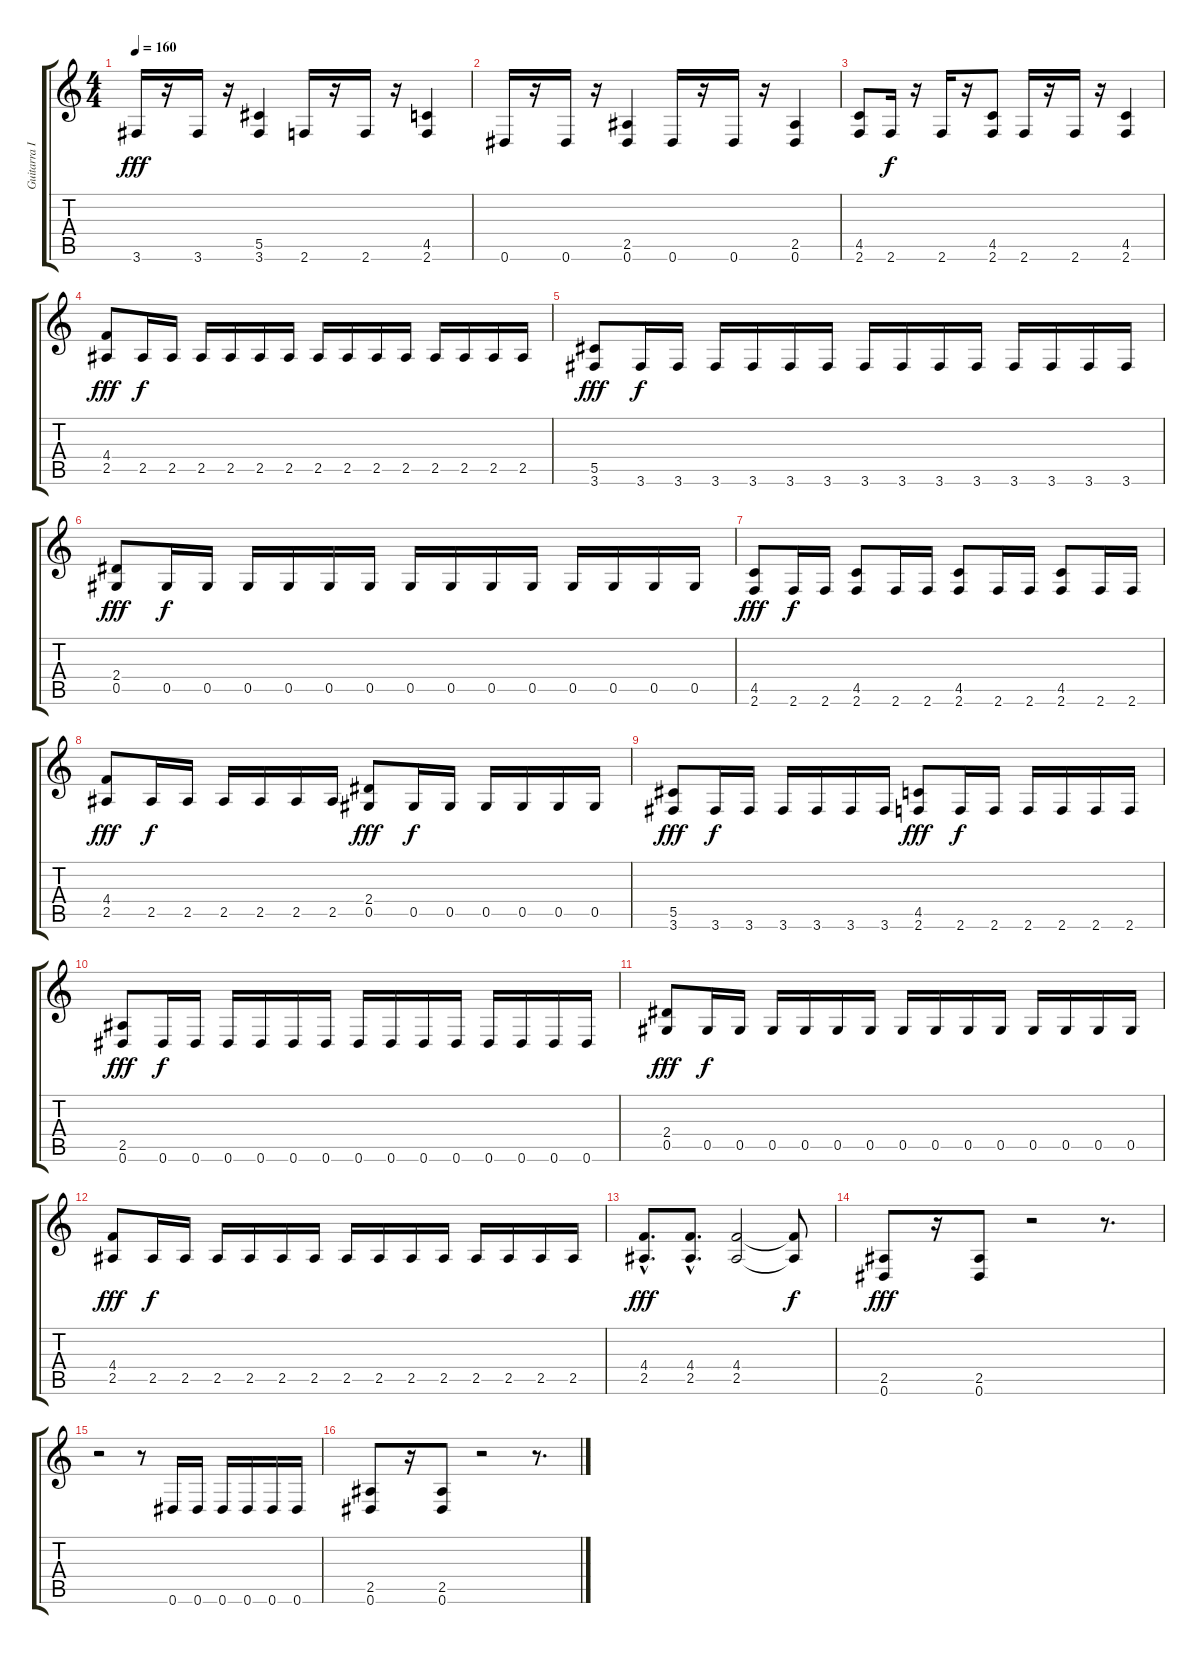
\track ("Guitarra II" "Guitarra I") {instrument distortionguitar}
\staff {score tabs}
\tuning (Eb4 Bb3 Gb3 Db3 Ab2 Eb2) {hide}
\ts (4 4)
\tempo 160
\clef g2
\ks c
3.6.16{dy fff} r.16 3.6.16 r.16 (5.5 3.6).4 2.6.16 r.16 2.6.16 r.16 (4.5 2.6).4 |
0.6.16 r.16 0.6.16 r.16 (2.5 0.6).4 0.6.16 r.16 0.6.16 r.16 (2.5 0.6).4 |
(4.5 2.6).8 2.6.16{dy f} r.16 2.6.16 r.16 (4.5 2.6).8 2.6.16 r.16 2.6.16 r.16 (4.5 2.6).4 |
(4.4 2.5).8{dy fff} 2.5.16{dy f} 2.5.16 2.5.16 2.5.16 2.5.16 2.5.16 2.5.16 2.5.16 2.5.16 2.5.16 2.5.16 2.5.16 2.5.16 2.5.16 |
(5.5 3.6).8{dy fff} 3.6.16{dy f} 3.6.16 3.6.16 3.6.16 3.6.16 3.6.16 3.6.16 3.6.16 3.6.16 3.6.16 3.6.16 3.6.16 3.6.16 3.6.16 |
(2.4 0.5).8{dy fff} 0.5.16{dy f} 0.5.16 0.5.16 0.5.16 0.5.16 0.5.16 0.5.16 0.5.16 0.5.16 0.5.16 0.5.16 0.5.16 0.5.16 0.5.16 |
(4.5 2.6).8{dy fff} 2.6.16{dy f} 2.6.16 (4.5 2.6).8 2.6.16 2.6.16 (4.5 2.6).8 2.6.16 2.6.16 (4.5 2.6).8 2.6.16 2.6.16 |
(4.4 2.5).8{dy fff} 2.5.16{dy f} 2.5.16 2.5.16 2.5.16 2.5.16 2.5.16 (2.4 0.5).8{dy fff} 0.5.16{dy f} 0.5.16 0.5.16 0.5.16 0.5.16 0.5.16 |
(5.5 3.6).8{dy fff} 3.6.16{dy f} 3.6.16 3.6.16 3.6.16 3.6.16 3.6.16 (4.5 2.6).8{dy fff} 2.6.16{dy f} 2.6.16 2.6.16 2.6.16 2.6.16 2.6.16 |
(2.5 0.6).8{dy fff} 0.6.16{dy f} 0.6.16 0.6.16 0.6.16 0.6.16 0.6.16 0.6.16 0.6.16 0.6.16 0.6.16 0.6.16 0.6.16 0.6.16 0.6.16 |
(2.4 0.5).8{dy fff} 0.5.16{dy f} 0.5.16 0.5.16 0.5.16 0.5.16 0.5.16 0.5.16 0.5.16 0.5.16 0.5.16 0.5.16 0.5.16 0.5.16 0.5.16 |
(4.4 2.5).8{dy fff} 2.5.16{dy f} 2.5.16 2.5.16 2.5.16 2.5.16 2.5.16 2.5.16 2.5.16 2.5.16 2.5.16 2.5.16 2.5.16 2.5.16 2.5.16 |
(4.4{hac} 2.5{hac}).8{d dy fff} (4.4{hac} 2.5{hac}).8{d} (4.4 2.5).2 (4.4{t} 2.5{t}).8{dy f} |
(2.5 0.6).8{dy fff} r.16 (2.5 0.6).8 r.2 r.8{d} |
r.2 r.8 0.6.16 0.6.16 0.6.16 0.6.16 0.6.16 0.6.16 |
(2.5 0.6).8 r.16 (2.5 0.6).8 r.2 r.8{d}
